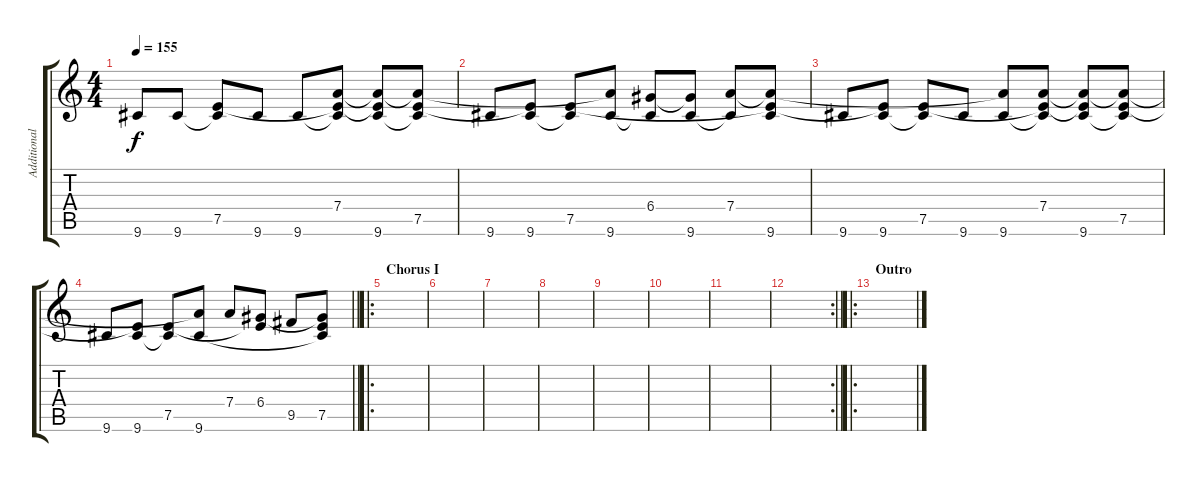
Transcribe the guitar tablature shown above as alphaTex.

\track ("Additional Guitar" "Additional") {instrument electricguitarclean}
\staff {score tabs}
\tuning (E4 B3 G3 D3 A2 E2) {hide}
\ts (4 4)
\tempo 155
\clef g2
\ks c
9.6.8{dy f} 9.6.8 (7.5 9.6{t}).8 9.6.8 9.6.8 (7.4 7.5{t} 9.6{t}).8 (7.4{t} 7.5{t} 9.6).8 (7.4{t} 7.5 9.6{t}).8 |
9.6.8 (7.5{t} 9.6).8 (7.5 9.6{t}).8 (7.4{t} 9.6).8 (6.4 9.6{t}).8 (6.4{t} 9.6).8 (7.4 9.6{t}).8 (7.4{t} 7.5{t} 9.6).8 |
9.6.8 (7.5{t} 9.6).8 (7.5 9.6{t}).8 9.6.8 (7.4{t} 9.6).8 (7.4 7.5{t} 9.6{t}).8 (7.4{t} 7.5{t} 9.6).8 (7.4{t} 7.5 9.6{t}).8 |
\barLineRight lightlight
9.6.8 (7.5{t} 9.6).8 (7.5 9.6{t}).8 (7.4{t} 9.6).8 7.4.8 (6.4 7.5{t}).8 9.5.8 (6.4{t} 7.5 9.6{t}).8 |
\ro
\section ("" "Chorus I")
|
|
|
|
|
|
|
\rc 2
\barLineRight lightlight
|
\ro
\section ("" "Outro")
